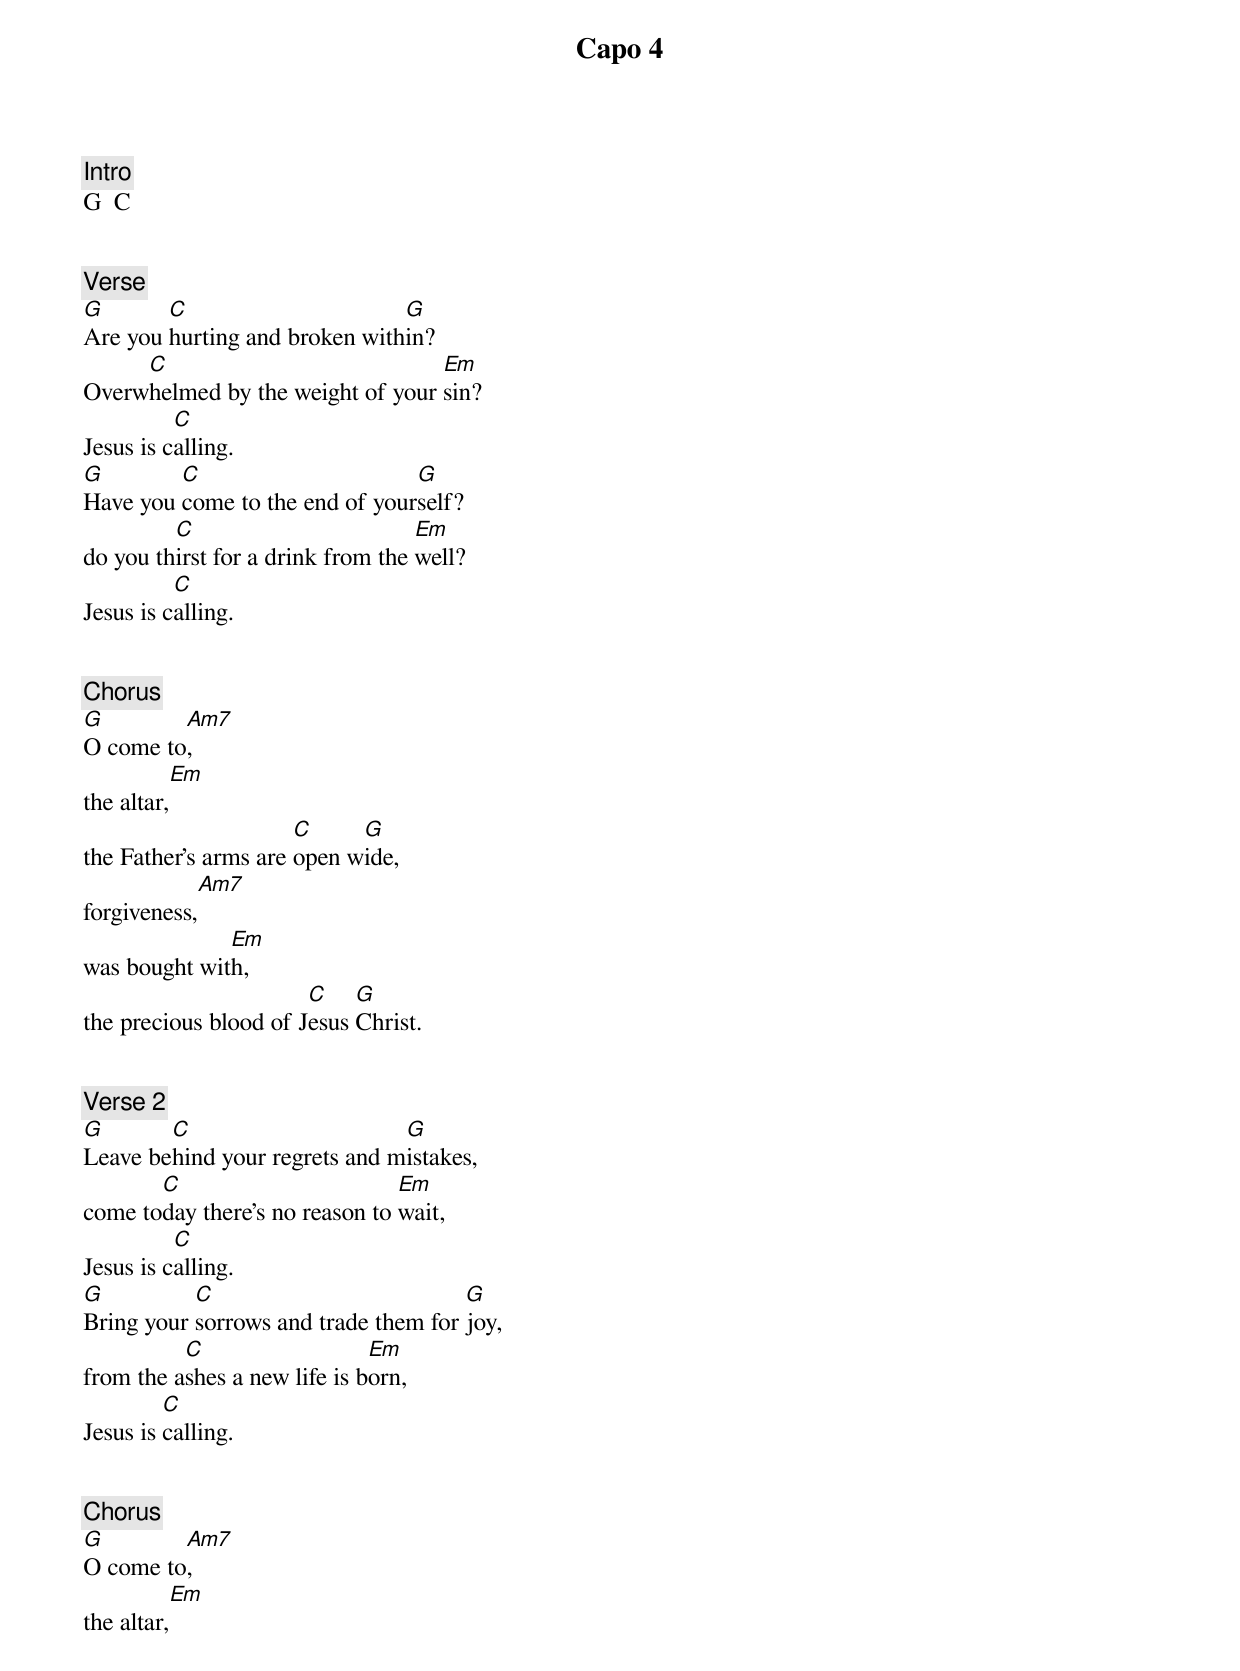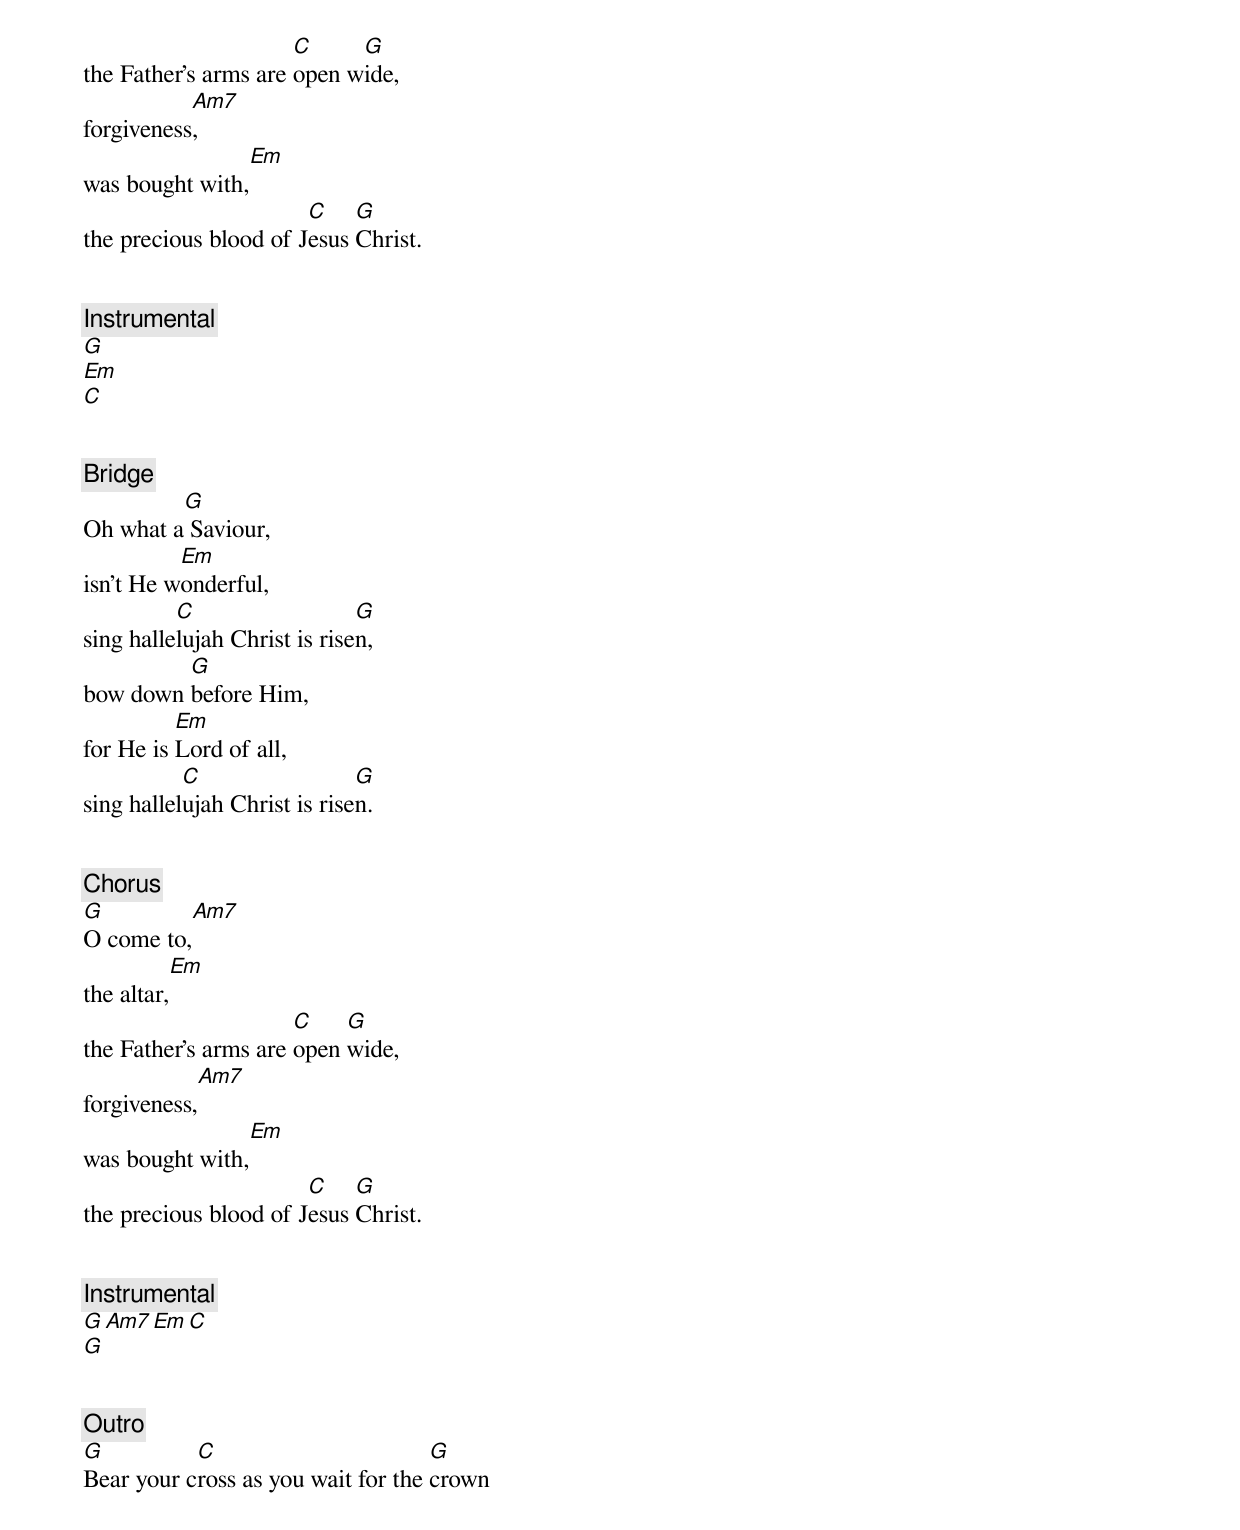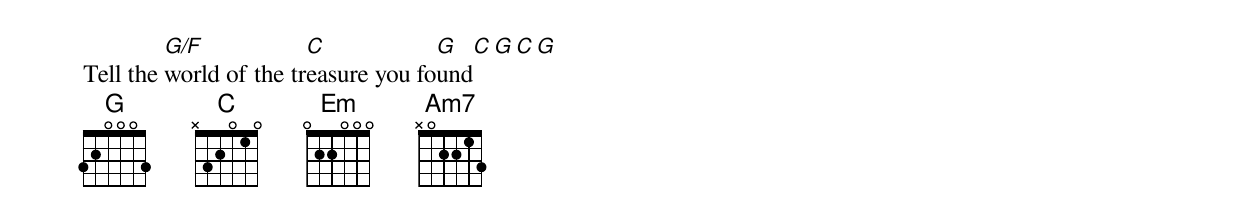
Capo 4

[Intro]
G  C


[Verse]
G       C                      G
Are you hurting and broken within?
     C                            Em
Overwhelmed by the weight of your sin?
          C
Jesus is calling.
G        C                      G
Have you come to the end of yourself?
         C                         Em
do you thirst for a drink from the well?
          C
Jesus is calling.


[Chorus]
G        Am7
O come to,
          Em
the altar,
                      C     G
the Father's arms are open wide,
            Am7
forgiveness,
              Em
was bought with,
                       C    G
the precious blood of Jesus Christ.


[Verse 2]
G       C                      G
Leave behind your regrets and mistakes,
       C                        Em
come today there’s no reason to wait,
          C
Jesus is calling.
G          C                          G
Bring your sorrows and trade them for joy,
          C                   Em
from the ashes a new life is born,
         C
Jesus is calling.


[Chorus]
G        Am7
O come to,
          Em
the altar,
                      C     G
the Father's arms are open wide,
           Am7
forgiveness,
                Em
was bought with,
                       C    G
the precious blood of Jesus Christ.


[Instrumental]
G
Em
C


[Bridge]
         G
Oh what a Saviour,
          Em
isn't He wonderful,
          C                   G
sing hallelujah Christ is risen,
         G
bow down before Him,
          Em
for He is Lord of all,
           C                  G
sing hallelujah Christ is risen.


[Chorus]
G         Am7
O come to,
          Em
the altar,
                      C    G
the Father's arms are open wide,
            Am7
forgiveness,
                Em
was bought with,
                       C    G
the precious blood of Jesus Christ.


[Instrumental]
G   Am7   Em    C
G


[Outro]
G          C                        G
Bear your cross as you wait for the crown
         G/F            C            G     C     G     C    G
Tell the world of the treasure you found
